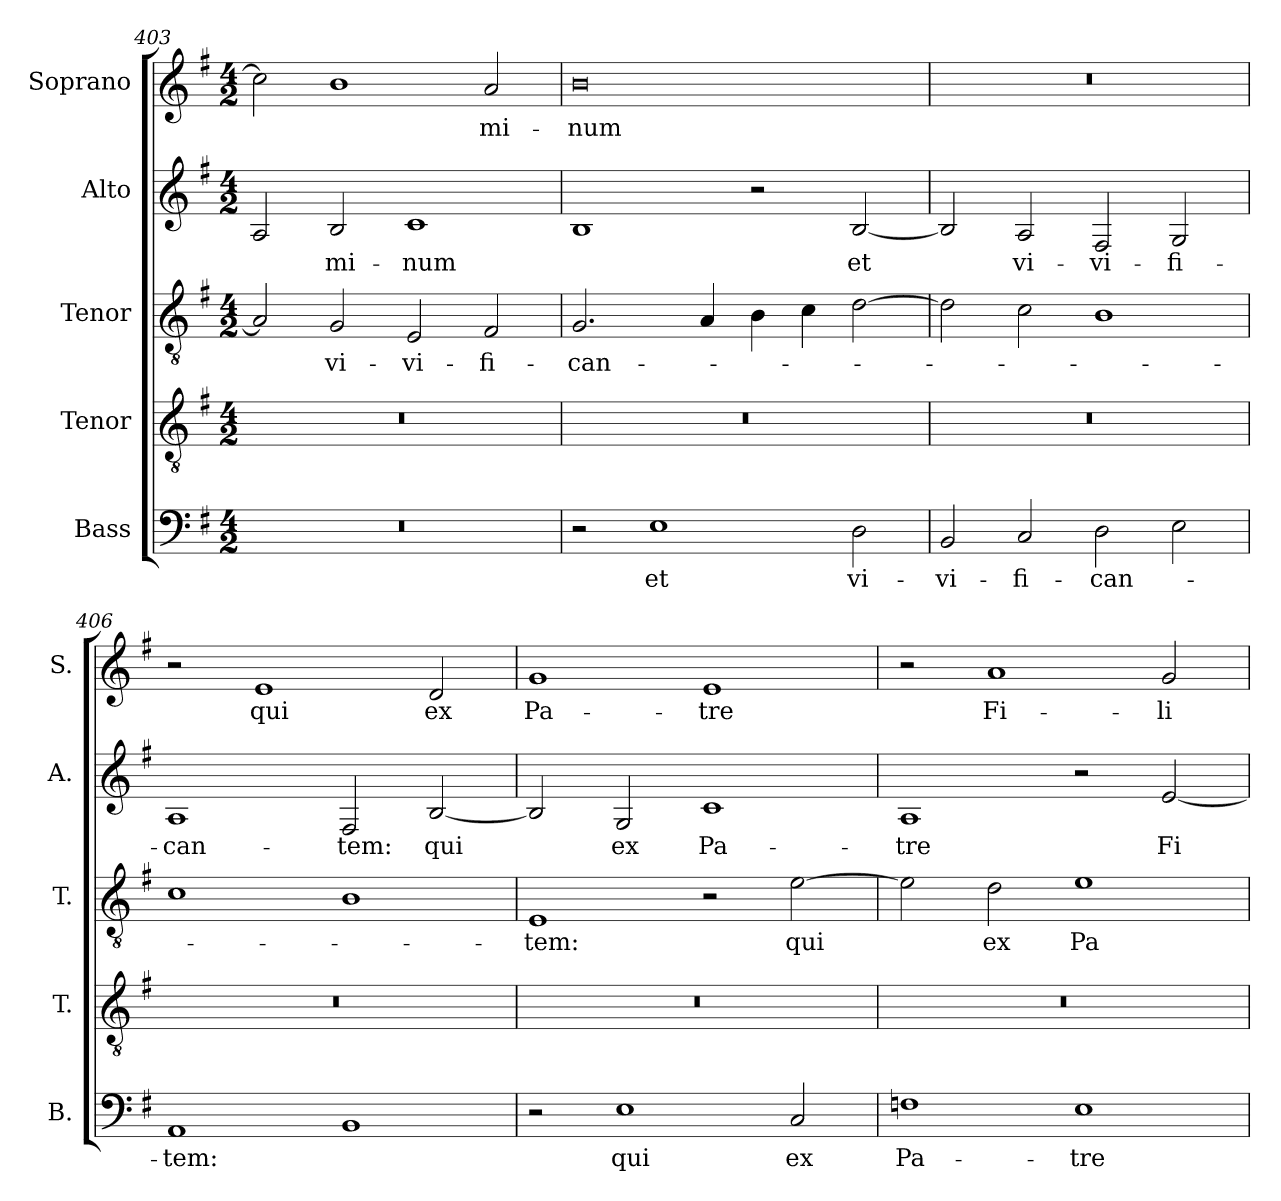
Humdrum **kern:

**kern	**text	**kern	**kern	**text	**kern	**text	**kern	**text
*part5	*part5	*part4	*part3	*part3	*part2	*part2	*part1	*part1
*staff5	*staff5	*staff4	*staff3	*staff3	*staff2	*staff2	*staff1	*staff1
*I"Bass	*	*I"Tenor	*I"Tenor	*	*I"Alto	*	*I"Soprano	*
*I'B.	*	*I'T.	*I'T.	*	*I'A.	*	*I'S.	*
*clefF4	*	*clefGv2	*clefGv2	*	*clefG2	*	*clefG2	*
*	*	*ITrd7c12	*ITrd7c12	*	*	*	*	*
*k[f#]	*	*k[f#]	*k[f#]	*	*k[f#]	*	*k[f#]	*
*G:	*	*G:	*G:	*	*G:	*	*G:	*
*M4/2	*	*M4/2	*M4/2	*	*M4/2	*	*M4/2	*
=403	=403	=403	=403	=403	=403	=403	=403	=403
!LO:N:vis=1	!	!LO:N:vis=1	!	!	!	!	!	!
0r	.	0r	2AAi/]	.	2Ai/	.	2cci\]	.
!	!	!	!	!LO:LY:b:color=#000000	!	!	!	!
!	!	!	!	!	!	!LO:LY:b:color=#000000	!	!
.	.	.	2GGi/	vi-	2Bi/	-mi-	1bi	.
!	!	!	!	!LO:LY:b:color=#000000	!	!	!	!
!	!	!	!	!	!	!LO:LY:b:color=#000000	!	!
.	.	.	2EEi/	-vi-	1ci	-num	.	.
!	!	!	!	!LO:LY:b:color=#000000	!	!	!	!
!	!	!	!	!	!	!	!	!LO:LY:b:color=#000000
.	.	.	2FF#i/	-fi-	.	.	2ai/	-mi-
=404	=404	=404	=404	=404	=404	=404	=404	=404
!	!	!LO:N:vis=1	!	!	!	!	!	!
!	!	!	!	!LO:LY:b:color=#000000	!	!	!	!
!	!	!	!	!	!	!	!	!LO:LY:b:color=#000000
2r	.	0r	2.GGi/	-can-	1Bi	.	0bi	-num
!	!LO:LY:b:color=#000000	!	!	!	!	!	!	!
1Ei	et	.	.	.	.	.	.	.
.	.	.	4AAi/	.	.	.	.	.
.	.	.	4BBi\	.	2r	.	.	.
.	.	.	4Ci\	.	.	.	.	.
!	!LO:LY:b:color=#000000	!	!	!	!	!	!	!
!	!	!	!	!	!	!LO:LY:b:color=#000000	!	!
2Di\	vi-	.	[2Di\	.	[2Bi/	et	.	.
=405	=405	=405	=405	=405	=405	=405	=405	=405
!	!LO:LY:b:color=#000000	!LO:N:vis=1	!	!	!	!	!LO:N:vis=1	!
2BBi/	-vi-	0r	2Di\]	.	2Bi/]	.	0r	.
!	!LO:LY:b:color=#000000	!	!	!	!	!	!	!
!	!	!	!	!	!	!LO:LY:b:color=#000000	!	!
2Ci/	-fi-	.	2Ci\	.	2Ai/	vi-	.	.
!	!LO:LY:b:color=#000000	!	!	!	!	!	!	!
!	!	!	!	!	!	!LO:LY:b:color=#000000	!	!
2Di\	-can-	.	1BBi	.	2F#i/	-vi-	.	.
!	!	!	!	!	!	!LO:LY:b:color=#000000	!	!
2Ei\	.	.	.	.	2Gi/	-fi-	.	.
=406	=406	=406	=406	=406	=406	=406	=406	=406
!	!LO:LY:b:color=#000000	!LO:N:vis=1	!	!	!	!	!	!
!	!	!	!	!	!	!LO:LY:b:color=#000000	!	!
1AAi	-tem:	0r	1Ci	.	1Ai	-can-	2r	.
!	!	!	!	!	!	!	!	!LO:LY:b:color=#000000
.	.	.	.	.	.	.	1ei	qui
!	!	!	!	!	!	!LO:LY:b:color=#000000	!	!
1BBi	.	.	1BBi	.	2F#i/	-tem:	.	.
!	!	!	!	!	!	!LO:LY:b:color=#000000	!	!
!	!	!	!	!	!	!	!	!LO:LY:b:color=#000000
.	.	.	.	.	[2Bi/	qui	2di/	ex
!!LO:LB:g=z
=407	=407	=407	=407	=407	=407	=407	=407	=407
!	!	!LO:N:vis=1	!	!	!	!	!	!
!	!	!	!	!LO:LY:b:color=#000000	!	!	!	!
!	!	!	!	!	!	!	!	!LO:LY:b:color=#000000
2r	.	0r	1EEi	-tem:	2Bi/]	.	1gi	Pa-
!	!LO:LY:b:color=#000000	!	!	!	!	!	!	!
!	!	!	!	!	!	!LO:LY:b:color=#000000	!	!
1Ei	qui	.	.	.	2Gi/	ex	.	.
!	!	!	!	!	!	!LO:LY:b:color=#000000	!	!
!	!	!	!	!	!	!	!	!LO:LY:b:color=#000000
.	.	.	2r	.	1ci	Pa-	1ei	-tre
!	!LO:LY:b:color=#000000	!	!	!	!	!	!	!
!	!	!	!	!LO:LY:b:color=#000000	!	!	!	!
2Ci/	ex	.	[2Ei\	qui	.	.	.	.
=408	=408	=408	=408	=408	=408	=408	=408	=408
!	!LO:LY:b:color=#000000	!LO:N:vis=1	!	!	!	!	!	!
!	!	!	!	!	!	!LO:LY:b:color=#000000	!	!
1Fni	Pa-	0r	2Ei\]	.	1Ai	-tre	2r	.
!	!	!	!	!LO:LY:b:color=#000000	!	!	!	!
!	!	!	!	!	!	!	!	!LO:LY:b:color=#000000
.	.	.	2Di\	ex	.	.	1ai	Fi-
!	!LO:LY:b:color=#000000	!	!	!	!	!	!	!
!	!	!	!	!LO:LY:b:color=#000000	!	!	!	!
1Ei	-tre	.	1Ei	Pa-	2r	.	.	.
!	!	!	!	!	!	!LO:LY:b:color=#000000	!	!
!	!	!	!	!	!	!	!	!LO:LY:b:color=#000000
.	.	.	.	.	[2ei/	Fi-	2gi/	-li-
=	=	=	=	=	=	=	=	=
*-	*-	*-	*-	*-	*-	*-	*-	*-
